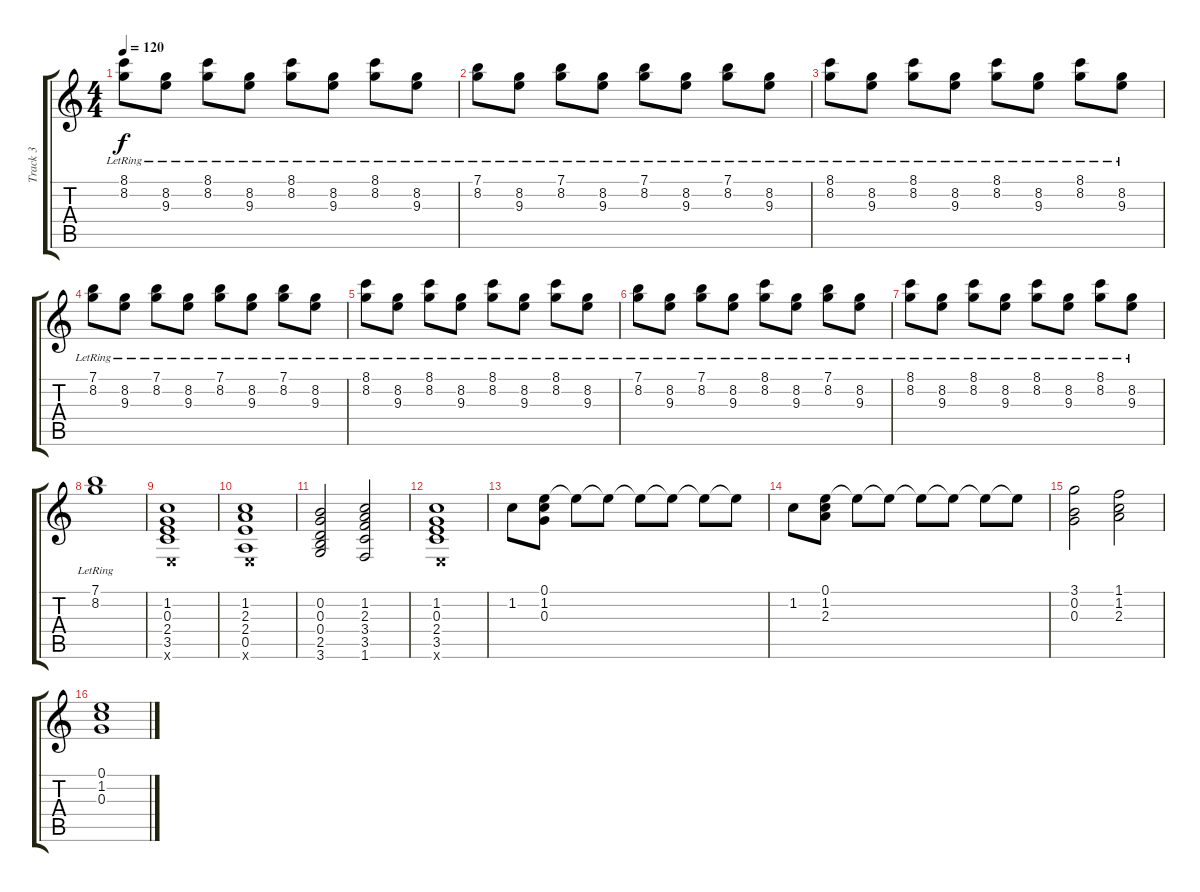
\track ("Track 3" "Track 3") {instrument electricguitarclean}
\staff {score tabs}
\tuning (E4 B3 G3 D3 A2 E2) {hide}
\ts (4 4)
\tempo 120
\clef g2
\ks c
(8.1{lr} 8.2{lr}).8{dy f} (8.2{lr} 9.3{lr}).8 (8.1{lr} 8.2{lr}).8 (8.2{lr} 9.3{lr}).8 (8.1{lr} 8.2{lr}).8 (8.2{lr} 9.3{lr}).8 (8.1{lr} 8.2{lr}).8 (8.2{lr} 9.3{lr}).8 |
(7.1{lr} 8.2{lr}).8 (8.2{lr} 9.3{lr}).8 (7.1{lr} 8.2{lr}).8 (8.2{lr} 9.3{lr}).8 (7.1{lr} 8.2{lr}).8 (8.2{lr} 9.3{lr}).8 (7.1{lr} 8.2{lr}).8 (8.2{lr} 9.3{lr}).8 |
(8.1{lr} 8.2{lr}).8 (8.2{lr} 9.3{lr}).8 (8.1{lr} 8.2{lr}).8 (8.2{lr} 9.3{lr}).8 (8.1{lr} 8.2{lr}).8 (8.2{lr} 9.3{lr}).8 (8.1{lr} 8.2{lr}).8 (8.2{lr} 9.3{lr}).8 |
(7.1{lr} 8.2{lr}).8 (8.2{lr} 9.3{lr}).8 (7.1{lr} 8.2{lr}).8 (8.2{lr} 9.3{lr}).8 (7.1{lr} 8.2{lr}).8 (8.2{lr} 9.3{lr}).8 (7.1{lr} 8.2{lr}).8 (8.2{lr} 9.3{lr}).8 |
(8.1{lr} 8.2{lr}).8 (8.2{lr} 9.3{lr}).8 (8.1{lr} 8.2{lr}).8 (8.2{lr} 9.3{lr}).8 (8.1{lr} 8.2{lr}).8 (8.2{lr} 9.3{lr}).8 (8.1{lr} 8.2{lr}).8 (8.2{lr} 9.3{lr}).8 |
(7.1{lr} 8.2{lr}).8 (8.2{lr} 9.3{lr}).8 (7.1{lr} 8.2{lr}).8 (8.2{lr} 9.3{lr}).8 (8.1{lr} 8.2{lr}).8 (8.2{lr} 9.3{lr}).8 (7.1{lr} 8.2{lr}).8 (8.2{lr} 9.3{lr}).8 |
(8.1{lr} 8.2{lr}).8 (8.2{lr} 9.3{lr}).8 (8.1{lr} 8.2{lr}).8 (8.2{lr} 9.3{lr}).8 (8.1{lr} 8.2{lr}).8 (8.2{lr} 9.3{lr}).8 (8.1{lr} 8.2{lr}).8 (8.2{lr} 9.3{lr}).8 |
(7.1{lr} 8.2{lr}).1 |
(1.2 0.3 2.4 3.5 0.6{x}).1 |
(1.2 2.3 2.4 0.5 0.6{x}).1 |
(0.2 0.3 0.4 2.5 3.6).2 (1.2 2.3 3.4 3.5 1.6).2 |
(1.2 0.3 2.4 3.5 0.6{x}).1 |
1.2.8 (0.1 1.2 0.3).8 0.1{t}.8 0.1{t}.8 0.1{t}.8 0.1{t}.8 0.1{t}.8 0.1{t}.8 |
1.2.8 (0.1 1.2 2.3).8 0.1{t}.8 0.1{t}.8 0.1{t}.8 0.1{t}.8 0.1{t}.8 0.1{t}.8 |
(3.1 0.2 0.3).2 (1.1 1.2 2.3).2 |
(0.1 1.2 0.3).1
